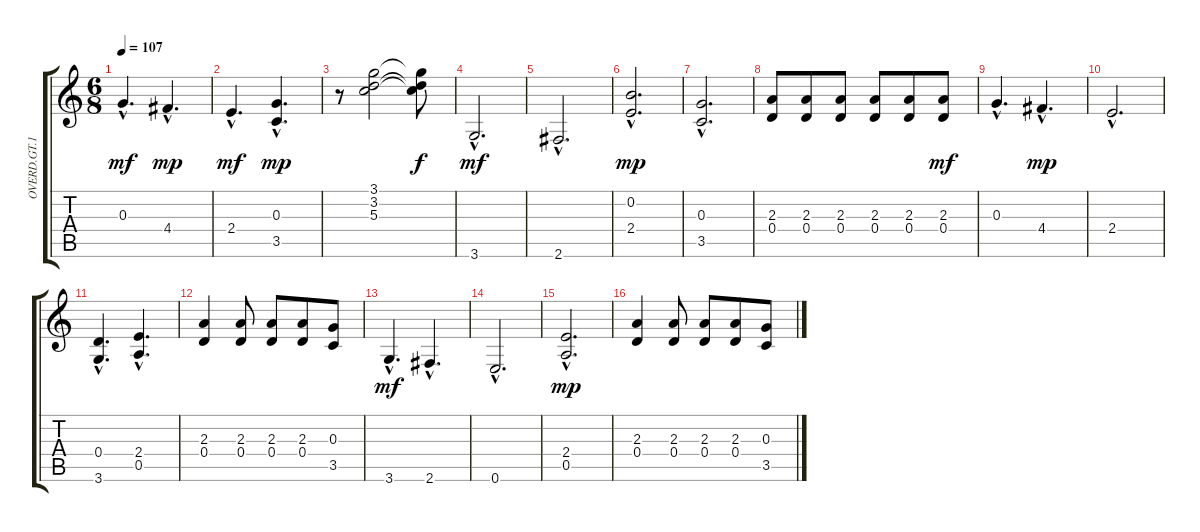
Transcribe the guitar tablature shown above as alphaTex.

\track ("OVERD.GT.1" "OVERD.GT.1") {instrument overdrivenguitar}
\staff {score tabs}
\tuning (E4 B3 G3 D3 A2 E2) {hide}
\ts (6 8)
\tempo 107
\clef g2
\ks c
0.3{hac}.4{d dy mf} 4.4{hac}.4{d dy mp} |
2.4{hac}.4{d dy mf} (0.3{hac} 3.5{hac}).4{d dy mp} |
r.8 (3.1 3.2 5.3).2 (3.1{t} 3.2{t} 5.3{t}).8{dy f} |
3.6{hac}.2{d dy mf} |
2.6{hac}.2{d} |
(0.2{hac} 2.4{hac}).2{d dy mp} |
(0.3{hac} 3.5{hac}).2{d} |
(2.3 0.4).8 (2.3 0.4).8 (2.3 0.4).8 (2.3 0.4).8 (2.3 0.4).8 (2.3 0.4).8{dy mf} |
0.3{hac}.4{d} 4.4{hac}.4{d dy mp} |
2.4{hac}.2{d} |
(0.4{hac} 3.6{hac}).4{d} (2.4{hac} 0.5{hac}).4{d} |
(2.3 0.4).4 (2.3 0.4).8 (2.3 0.4).8 (2.3 0.4).8 (0.3 3.5).8 |
3.6{hac}.4{d dy mf} 2.6{hac}.4{d} |
0.6{hac}.2{d} |
(2.4{hac} 0.5{hac}).2{d dy mp} |
(2.3 0.4).4 (2.3 0.4).8 (2.3 0.4).8 (2.3 0.4).8 (0.3 3.5).8
